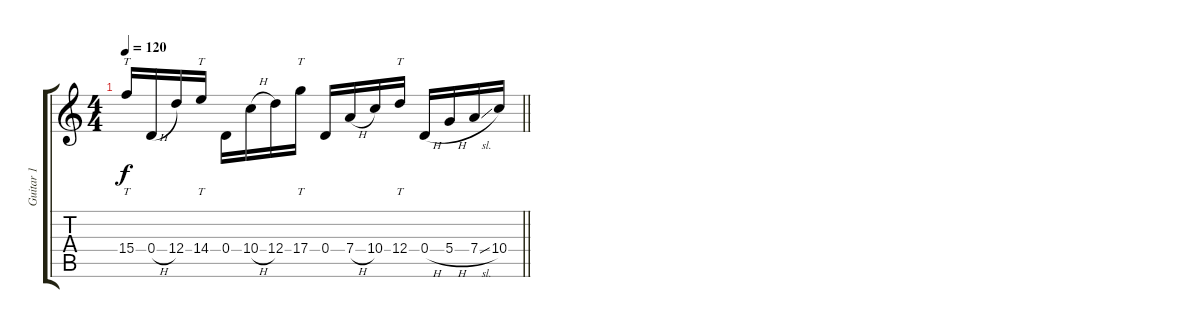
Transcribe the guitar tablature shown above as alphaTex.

\track ("Guitar 1" "Guitar 1") {instrument electricguitarjazz}
\staff {score tabs}
\tuning (E4 B3 G3 D3 A2 D2) {hide}
\ts (4 4)
\tempo 120
\clef g2
\barLineRight lightlight
\ks c
15.4.16{tt dy f} 0.4{h}.16 12.4.16 14.4.16{tt} 0.4.16 10.4{h}.16 12.4.16 17.4.16{tt} 0.4.16 7.4{h}.16 10.4.16 12.4.16{tt} 0.4{h}.16 5.4{h}.16 7.4{sl}.16 10.4.16
